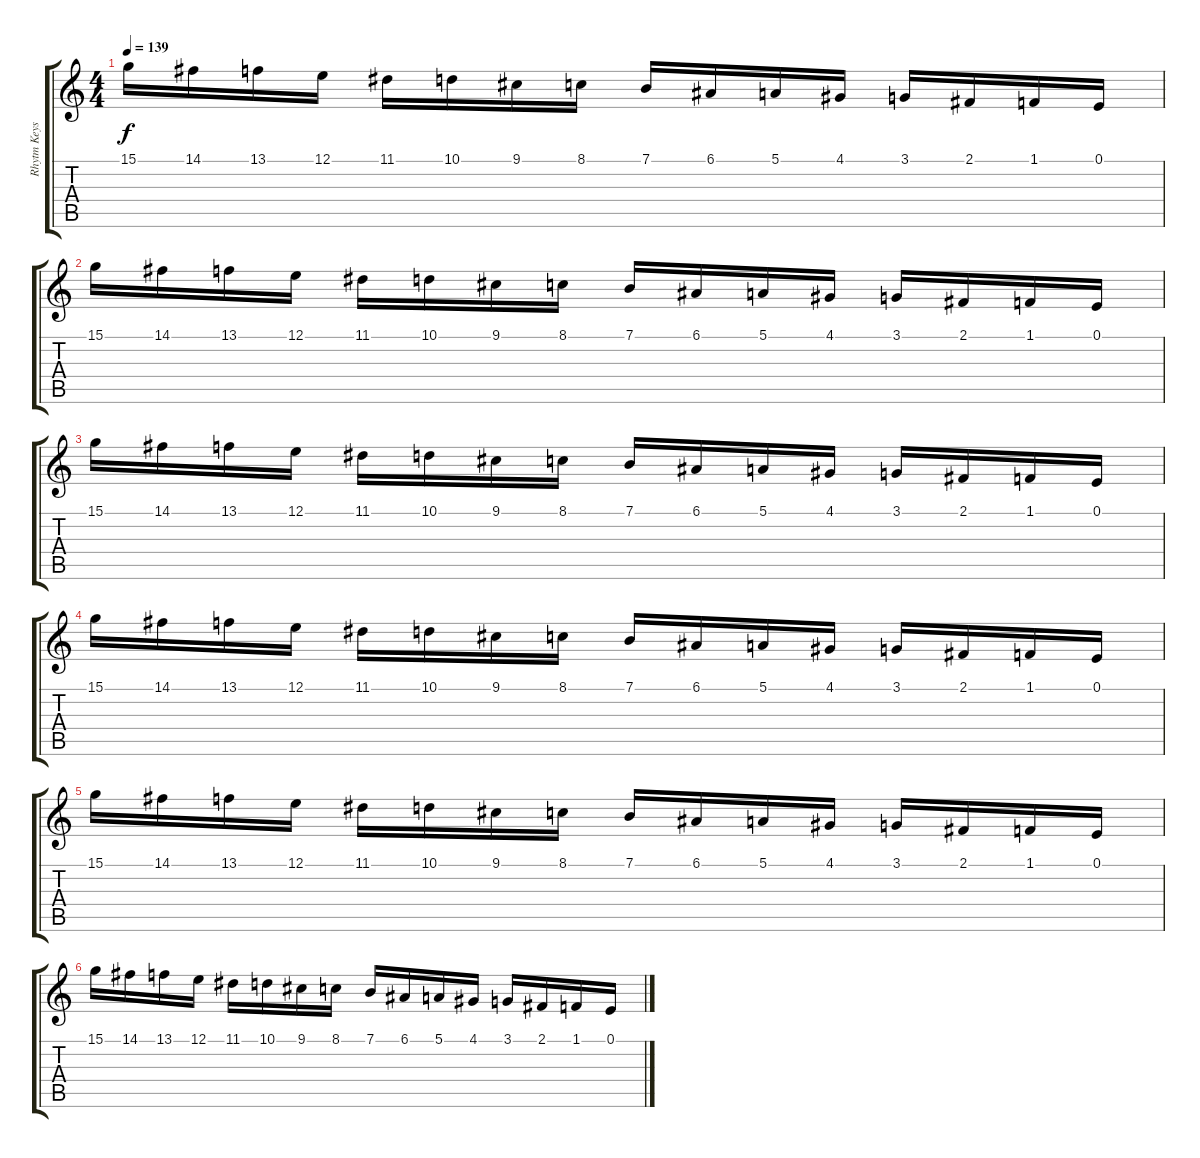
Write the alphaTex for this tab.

\track ("Rhytm Keys" "Rhytm Keys") {instrument vibraphone}
\staff {score tabs}
\tuning (E4 B3 G3 D3 A2 E2) {hide}
\ts (4 4)
\tempo 139
\clef g2
\ks c
15.1.16{dy f} 14.1.16 13.1.16 12.1.16 11.1.16 10.1.16 9.1.16 8.1.16 7.1.16 6.1.16 5.1.16 4.1.16 3.1.16 2.1.16 1.1.16 0.1.16 |
15.1.16 14.1.16 13.1.16 12.1.16 11.1.16 10.1.16 9.1.16 8.1.16 7.1.16 6.1.16 5.1.16 4.1.16 3.1.16 2.1.16 1.1.16 0.1.16 |
15.1.16 14.1.16 13.1.16 12.1.16 11.1.16 10.1.16 9.1.16 8.1.16 7.1.16 6.1.16 5.1.16 4.1.16 3.1.16 2.1.16 1.1.16 0.1.16 |
15.1.16 14.1.16 13.1.16 12.1.16 11.1.16 10.1.16 9.1.16 8.1.16 7.1.16 6.1.16 5.1.16 4.1.16 3.1.16 2.1.16 1.1.16 0.1.16 |
15.1.16 14.1.16 13.1.16 12.1.16 11.1.16 10.1.16 9.1.16 8.1.16 7.1.16 6.1.16 5.1.16 4.1.16 3.1.16 2.1.16 1.1.16 0.1.16 |
15.1.16 14.1.16 13.1.16 12.1.16 11.1.16 10.1.16 9.1.16 8.1.16 7.1.16 6.1.16 5.1.16 4.1.16 3.1.16 2.1.16 1.1.16 0.1.16
